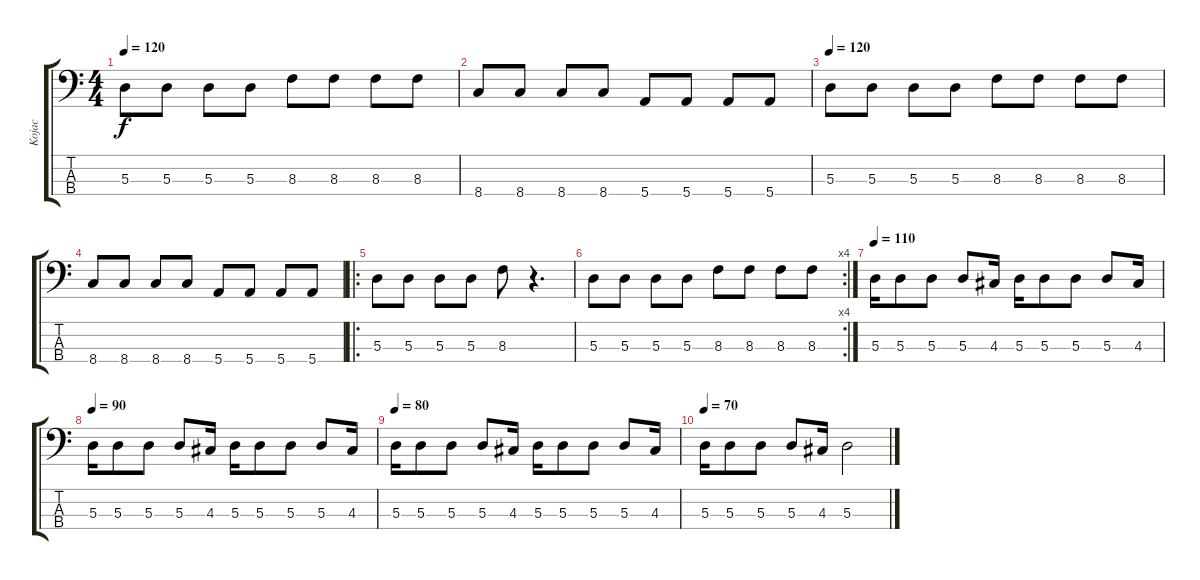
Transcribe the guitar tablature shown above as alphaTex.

\track ("Kojac" "Kojac") {instrument electricbasspick}
\staff {score tabs}
\tuning (G2 D2 A1 E1) {hide}
\ts (4 4)
\tempo 120
\clef f4
\ks c
5.3.8{dy f} 5.3.8 5.3.8 5.3.8 8.3.8 8.3.8 8.3.8 8.3.8 |
8.4.8 8.4.8 8.4.8 8.4.8 5.4.8 5.4.8 5.4.8 5.4.8 |
\tempo 120
5.3.8 5.3.8 5.3.8 5.3.8 8.3.8 8.3.8 8.3.8 8.3.8 |
8.4.8 8.4.8 8.4.8 8.4.8 5.4.8 5.4.8 5.4.8 5.4.8 |
\ro
5.3.8 5.3.8 5.3.8 5.3.8 8.3.8 r.4{d} |
\rc 4
5.3.8 5.3.8 5.3.8 5.3.8 8.3.8 8.3.8 8.3.8 8.3.8 |
\tempo 110
5.3.16 5.3.8 5.3.8 5.3.8 4.3.16 5.3.16 5.3.8 5.3.8 5.3.8 4.3.16 |
\tempo 90
5.3.16 5.3.8 5.3.8 5.3.8 4.3.16 5.3.16 5.3.8 5.3.8 5.3.8 4.3.16 |
\tempo 80
5.3.16 5.3.8 5.3.8 5.3.8 4.3.16 5.3.16 5.3.8 5.3.8 5.3.8 4.3.16 |
\tempo 70
5.3.16 5.3.8 5.3.8 5.3.8 4.3.16 5.3.2
